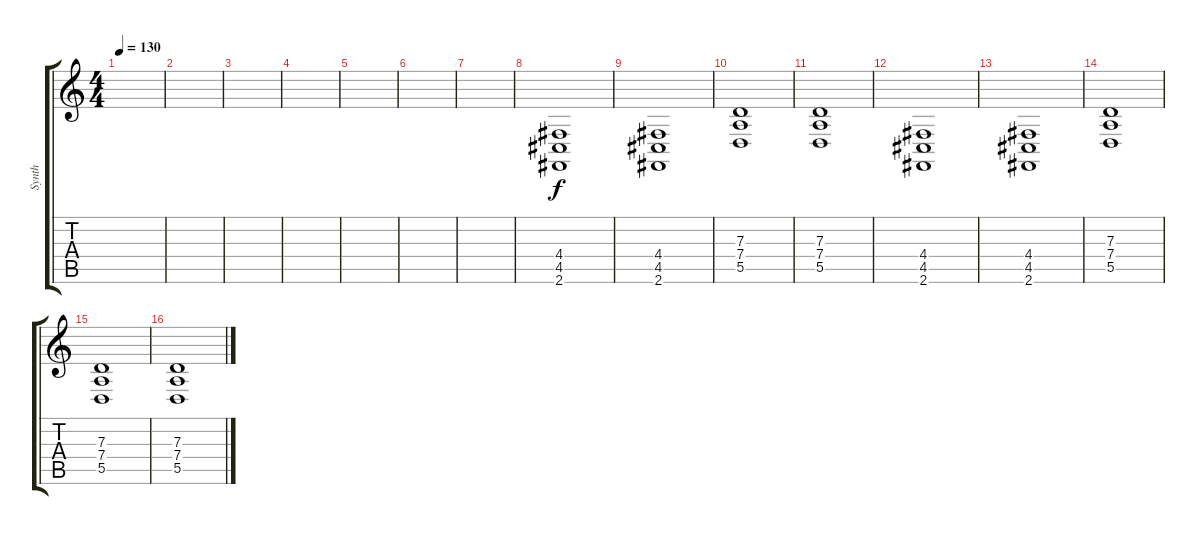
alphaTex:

\track ("Synth" "Synth") {instrument synthstrings1}
\staff {score tabs}
\tuning (E4 B3 G3 D3 A2 E2) {hide}
\ts (4 4)
\tempo 130
\clef g2
\ks c
|
|
|
|
|
|
|
(4.4 4.5 2.6).1 |
(4.4 4.5 2.6).1 |
(7.3 7.4 5.5).1 |
(7.3 7.4 5.5).1 |
(4.4 4.5 2.6).1 |
(4.4 4.5 2.6).1 |
(7.3 7.4 5.5).1 |
(7.3 7.4 5.5).1 |
(7.3 7.4 5.5).1
